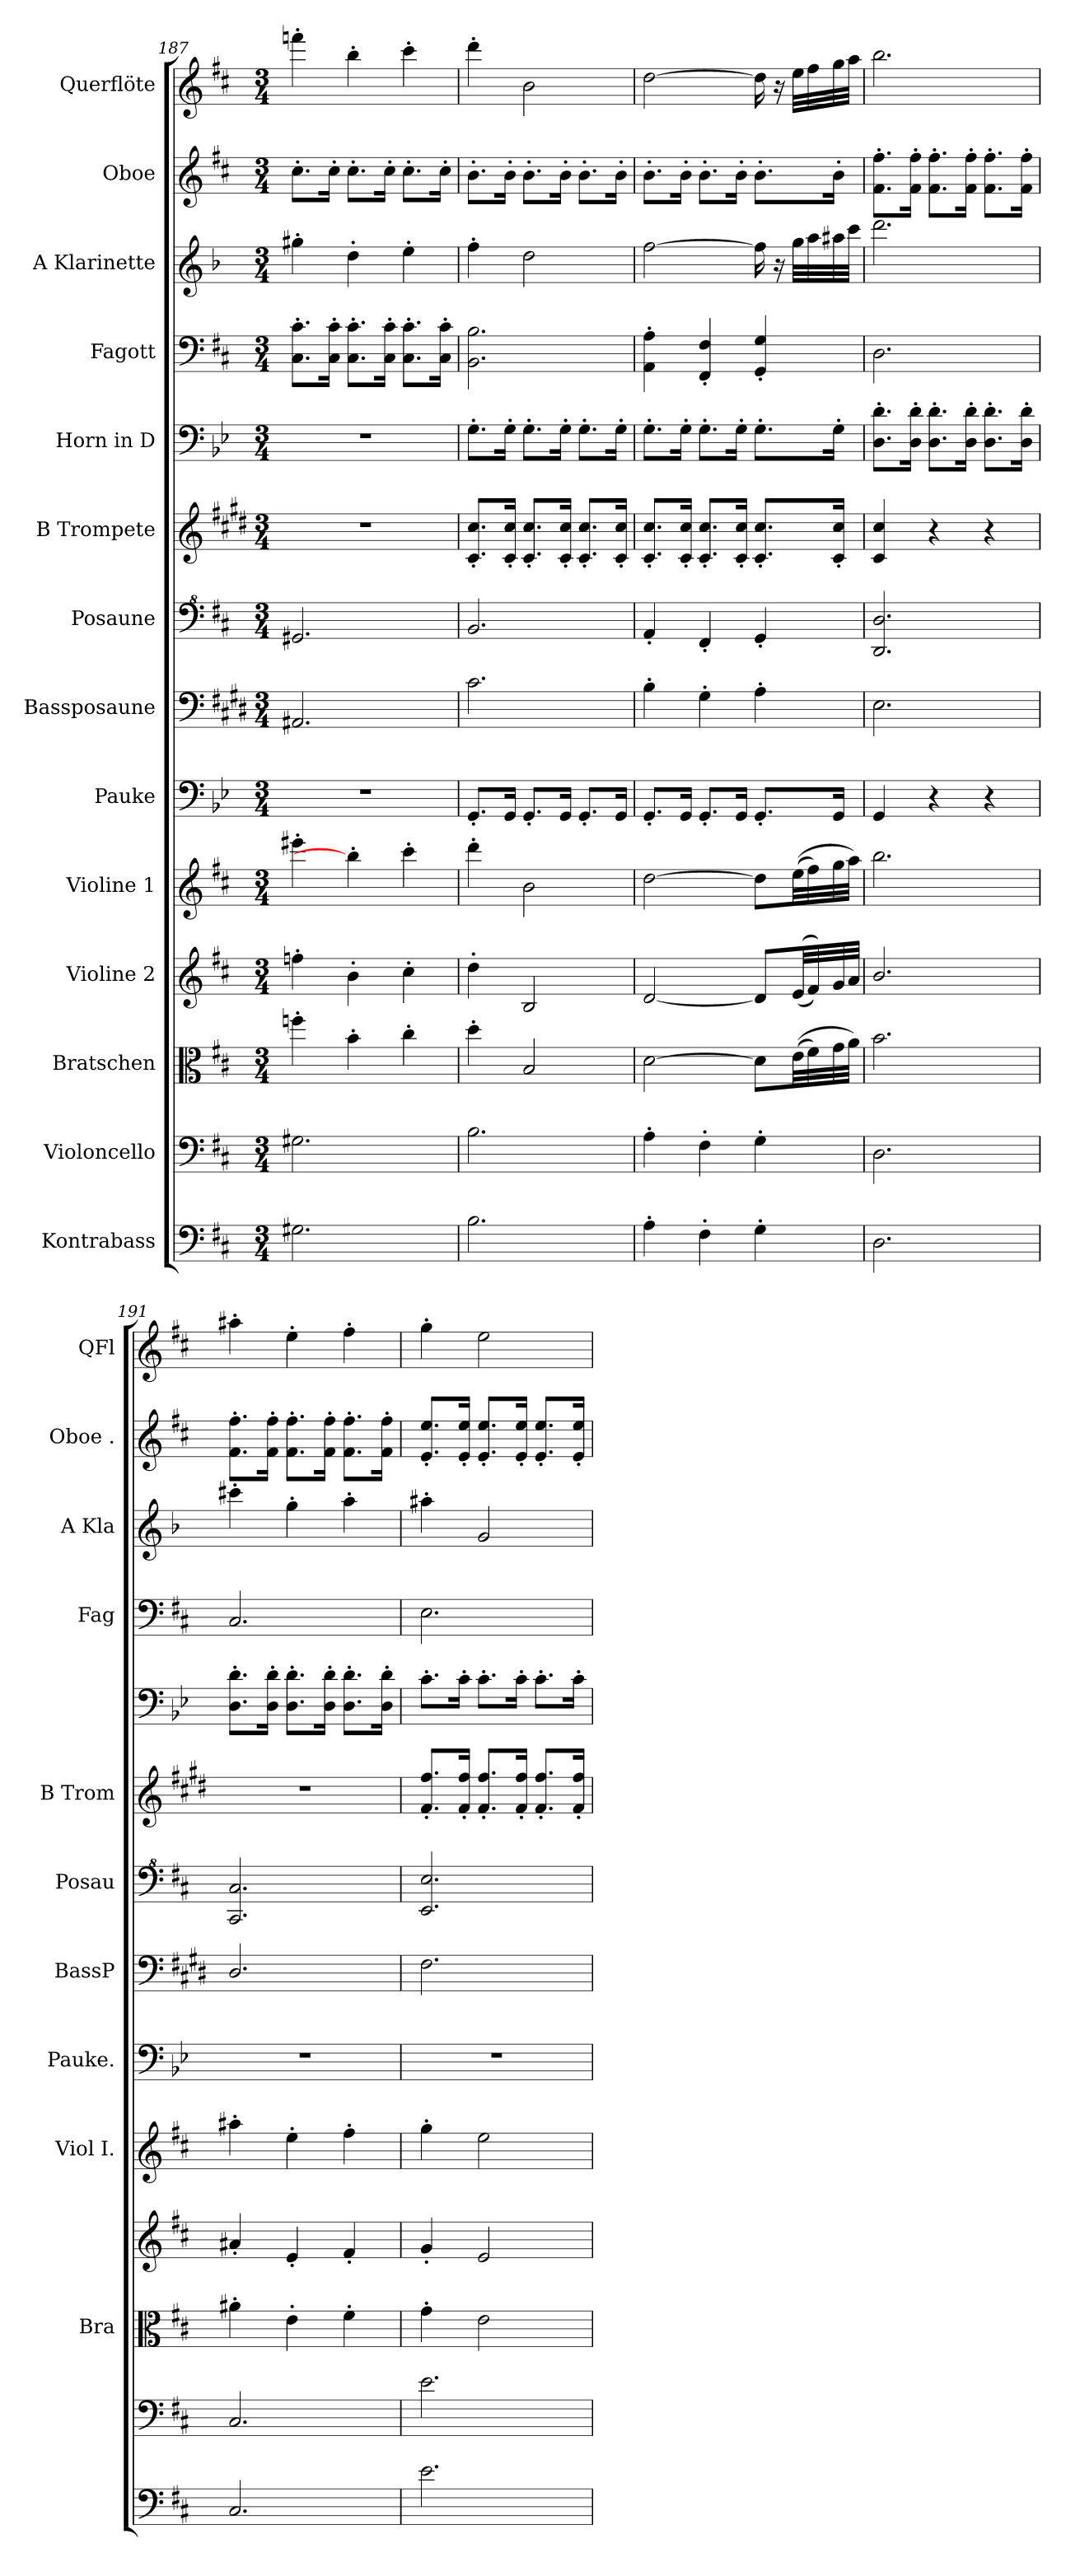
**kern	**kern	**kern	**kern	**kern	**kern	**kern	**kern	**kern	**kern	**kern	**kern	**kern	**kern
*part14	*part13	*part12	*part11	*part10	*part9	*part8	*part7	*part6	*part5	*part4	*part3	*part2	*part1
*staff14	*staff13	*staff12	*staff11	*staff10	*staff9	*staff8	*staff7	*staff6	*staff5	*staff4	*staff3	*staff2	*staff1
*I"Kontrabass	*I"Violoncello	*I"Bratschen	*I"Violine 2	*I"Violine 1	*I"Pauke	*I"Bassposaune	*I"Posaune	*I"B Trompete	*I"Horn in D	*I"Fagott	*I"A Klarinette	*I"Oboe	*I"Querflöte
*	*	*I'Bra	*	*I'Viol I.	*I'Pauke.	*I'BassP	*I'Posau	*I'B Trom	*	*I'Fag	*I'A Kla	*I'Oboe .	*I'QFl
!!LO:PB:g=z
*clefF4	*clefF4	*clefC3	*clefG2	*clefG2	*clefF4	*clefF4	*clefF^4	*clefG2	*clefF4	*clefF4	*clefG2	*clefG2	*clefG2
*ITrd7c12	*	*	*	*	*ITrd-2c-4	*ITrd1c2	*	*ITrd1c2	*ITrd-2c-4	*	*ITrd2c3	*	*
*k[f#c#]	*k[f#c#]	*k[f#c#]	*k[f#c#]	*k[f#c#]	*k[f#c#]	*k[f#c#]	*k[f#c#]	*k[f#c#]	*k[f#c#]	*k[f#c#]	*k[f#c#]	*k[f#c#]	*k[f#c#]
*M3/4	*M3/4	*M3/4	*M3/4	*M3/4	*M3/4	*M3/4	*M3/4	*M3/4	*M3/4	*M3/4	*M3/4	*M3/4	*M3/4
=187	=187	=187	=187	=187	=187	=187	=187	=187	=187	=187	=187	=187	=187
2.GG#X\	2.G#X\	4ffn'\	4ffn'\	4eee#X'\	2.r	2.GG#X/	2.G#X/	2.r	2.r	8.C#\' 8.c#\'L	4ee#X'\	8.cc#'\L	4fffn'\
.	.	.	.	.	.	.	.	.	.	16C#\' 16c#\'Jk	.	16cc#'\Jk	.
.	.	4b'\	4b'\	4bb'\]	.	.	.	.	.	8.C#\' 8.c#\'L	4b'\	8.cc#'\L	4bb'\
.	.	.	.	.	.	.	.	.	.	16C#\' 16c#\'Jk	.	16cc#'\Jk	.
.	.	4cc#'\	4cc#'\	4ccc#'\	.	.	.	.	.	8.C#\' 8.c#\'L	4cc#'\	8.cc#'\L	4ccc#'\
.	.	.	.	.	.	.	.	.	.	16C#\' 16c#\'Jk	.	16cc#'\Jk	.
=188	=188	=188	=188	=188	=188	=188	=188	=188	=188	=188	=188	=188	=188
2.BB\	2.B\	4dd'\	4dd'\	4ddd'\	8.BB'/L	2.B\	2.B/	8.B/' 8.b/'L	8.B'\L	2.BB\ 2.B\	4dd'\	8.b'\L	4ddd'\
.	.	.	.	.	16BB/Jk	.	.	16B/' 16b/'Jk	16B'\Jk	.	.	16b'\Jk	.
.	.	2B/	2B/	2b\	8.BB'/L	.	.	8.B/' 8.b/'L	8.B'\L	.	2b\	8.b'\L	2b\
.	.	.	.	.	16BB/Jk	.	.	16B/' 16b/'Jk	16B'\Jk	.	.	16b'\Jk	.
.	.	.	.	.	8.BB'/L	.	.	8.B/' 8.b/'L	8.B'\L	.	.	8.b'\L	.
.	.	.	.	.	16BB/Jk	.	.	16B/' 16b/'Jk	16B'\Jk	.	.	16b'\Jk	.
=189	=189	=189	=189	=189	=189	=189	=189	=189	=189	=189	=189	=189	=189
4AA'\	4A'\	[2d\	[2d/	[2dd\	8.BB'/L	4A'\	4A'/	8.B/' 8.b/'L	8.B'\L	4AA\' 4A\'	[2dd\	8.b'\L	[2dd\
.	.	.	.	.	16BB/Jk	.	.	16B/' 16b/'Jk	16B'\Jk	.	.	16b'\Jk	.
4FF#'\	4F#'\	.	.	.	8.BB'/L	4F#'\	4F#'/	8.B/' 8.b/'L	8.B'\L	4FF#/' 4F#/'	.	8.b'\L	.
.	.	.	.	.	16BB/Jk	.	.	16B/' 16b/'Jk	16B'\Jk	.	.	16b'\Jk	.
4GG'\	4G'\	8d\L]	8d/L]	8dd\L]	8.BB'/L	4G'\	4G'/	8.B/' 8.b/'L	8.B'\L	4GG/' 4G/'	16dd\]	8.b'\L	16dd\]
.	.	.	.	.	.	.	.	.	.	.	16r	.	16r
.	.	(>(>32e\LL	(<(<32e/LL	(>(>32ee\LL	.	.	.	.	.	.	32ee\LLL	.	32ee\LLL
.	.	32f#\)	32f#/))	32ff#\)	.	.	.	.	.	.	32ff#\	.	32ff#\
.	.	32g\	32g/	32gg\	16BB/Jk	.	.	16B/' 16b/'Jk	16B'\Jk	.	32ff##X\	16b'\Jk	32gg\
.	.	32a\JJJ)	32a/JJJ	32aa\JJJ)	.	.	.	.	.	.	32aa\JJJ	.	32aa\JJJ
=190	=190	=190	=190	=190	=190	=190	=190	=190	=190	=190	=190	=190	=190
2.DD\	2.D\	2.b\	2.b/	2.bb\	4BB/	2.D\	2.D/ 2.d/	4B/ 4b/	8.F#\' 8.f#\'L	2.D\	2.bb\	8.f#\' 8.ff#\'L	2.bb\
.	.	.	.	.	.	.	.	.	16F#\' 16f#\'Jk	.	.	16f#\' 16ff#\'Jk	.
.	.	.	.	.	4r	.	.	4r	8.F#\' 8.f#\'L	.	.	8.f#\' 8.ff#\'L	.
.	.	.	.	.	.	.	.	.	16F#\' 16f#\'Jk	.	.	16f#\' 16ff#\'Jk	.
.	.	.	.	.	4r	.	.	4r	8.F#\' 8.f#\'L	.	.	8.f#\' 8.ff#\'L	.
.	.	.	.	.	.	.	.	.	16F#\' 16f#\'Jk	.	.	16f#\' 16ff#\'Jk	.
=191	=191	=191	=191	=191	=191	=191	=191	=191	=191	=191	=191	=191	=191
2.CC#/	2.C#/	4a#X'\	4a#X'/	4aa#X'\	2.r	2.C#/	2.C#/ 2.c#/	2.r	8.F#\' 8.f#\'L	2.C#/	4aa#X'\	8.f#\' 8.ff#\'L	4aa#X'\
.	.	.	.	.	.	.	.	.	16F#\' 16f#\'Jk	.	.	16f#\' 16ff#\'Jk	.
.	.	4e'\	4e'/	4ee'\	.	.	.	.	8.F#\' 8.f#\'L	.	4ee'\	8.f#\' 8.ff#\'L	4ee'\
.	.	.	.	.	.	.	.	.	16F#\' 16f#\'Jk	.	.	16f#\' 16ff#\'Jk	.
.	.	4f#'\	4f#'/	4ff#'\	.	.	.	.	8.F#\' 8.f#\'L	.	4ff#'\	8.f#\' 8.ff#\'L	4ff#'\
.	.	.	.	.	.	.	.	.	16F#\' 16f#\'Jk	.	.	16f#\' 16ff#\'Jk	.
!!LO:PB:g=z
=192	=192	=192	=192	=192	=192	=192	=192	=192	=192	=192	=192	=192	=192
2.E\	2.e\	4g'\	4g'/	4gg'\	2.r	2.E\	2.E/ 2.e/	8.e/' 8.ee/'L	8.e'\L	2.E\	4ff##X'\	8.e/' 8.ee/'L	4gg'\
.	.	.	.	.	.	.	.	16e/' 16ee/'Jk	16e'\Jk	.	.	16e/' 16ee/'Jk	.
.	.	2e\	2e/	2ee\	.	.	.	8.e/' 8.ee/'L	8.e'\L	.	2e/	8.e/' 8.ee/'L	2ee\
.	.	.	.	.	.	.	.	16e/' 16ee/'Jk	16e'\Jk	.	.	16e/' 16ee/'Jk	.
.	.	.	.	.	.	.	.	8.e/' 8.ee/'L	8.e'\L	.	.	8.e/' 8.ee/'L	.
.	.	.	.	.	.	.	.	16e/' 16ee/'Jk	16e'\Jk	.	.	16e/' 16ee/'Jk	.
=	=	=	=	=	=	=	=	=	=	=	=	=	=
*-	*-	*-	*-	*-	*-	*-	*-	*-	*-	*-	*-	*-	*-
